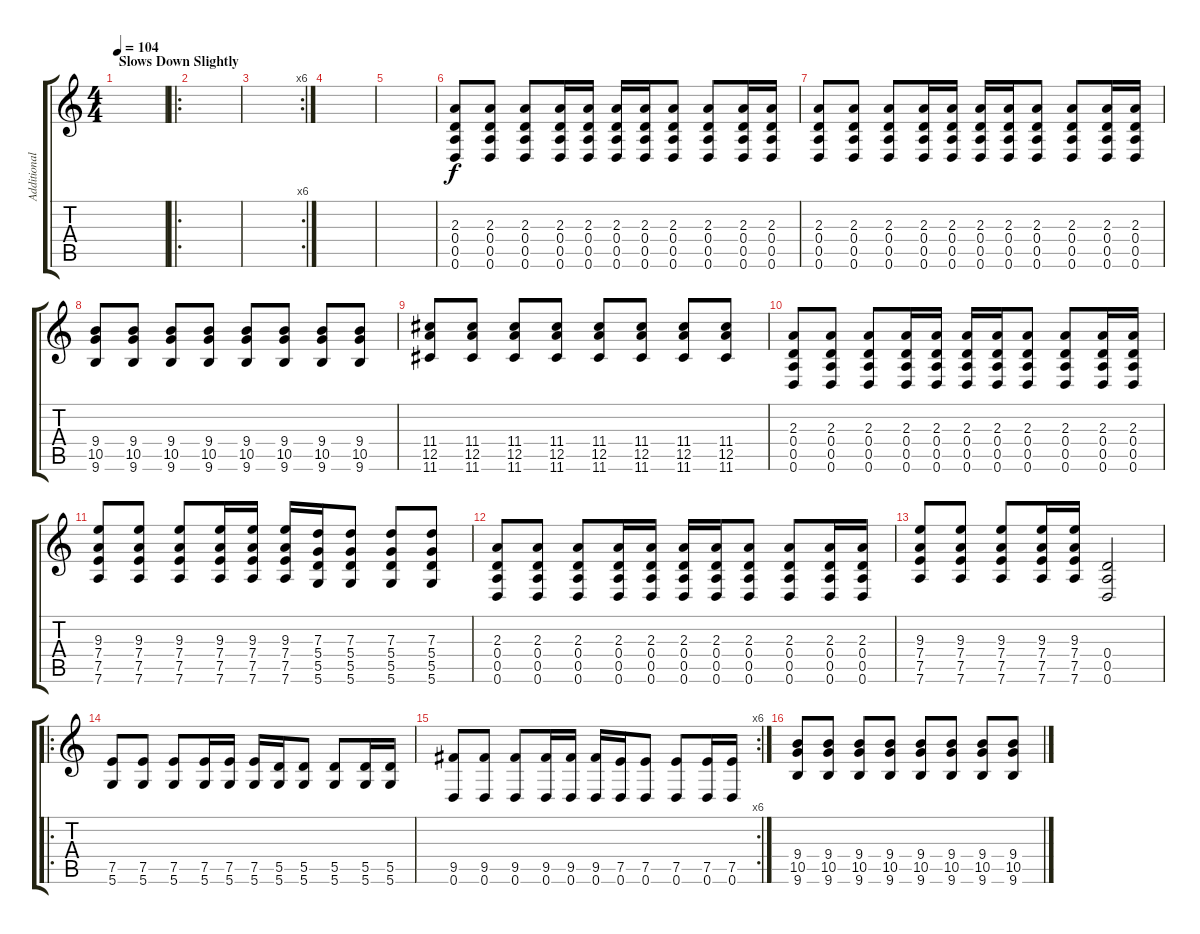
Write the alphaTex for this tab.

\track ("Additional Guitar/Solo" "Additional") {instrument overdrivenguitar}
\staff {score tabs}
\tuning (E4 B3 G3 D3 A2 D2) {hide}
\ts (4 4)
\section ("" "Slows Down Slightly")
\tempo 104
\clef g2
\ks c
|
\ro
|
\rc 6
|
|
|
(2.3 0.4 0.5 0.6).8 (2.3 0.4 0.5 0.6).8 (2.3 0.4 0.5 0.6).8 (2.3 0.4 0.5 0.6).16 (2.3 0.4 0.5 0.6).16 (2.3 0.4 0.5 0.6).16 (2.3 0.4 0.5 0.6).16 (2.3 0.4 0.5 0.6).8 (2.3 0.4 0.5 0.6).8 (2.3 0.4 0.5 0.6).16 (2.3 0.4 0.5 0.6).16 |
(2.3 0.4 0.5 0.6).8 (2.3 0.4 0.5 0.6).8 (2.3 0.4 0.5 0.6).8 (2.3 0.4 0.5 0.6).16 (2.3 0.4 0.5 0.6).16 (2.3 0.4 0.5 0.6).16 (2.3 0.4 0.5 0.6).16 (2.3 0.4 0.5 0.6).8 (2.3 0.4 0.5 0.6).8 (2.3 0.4 0.5 0.6).16 (2.3 0.4 0.5 0.6).16 |
(9.4 10.5 9.6).8 (9.4 10.5 9.6).8 (9.4 10.5 9.6).8 (9.4 10.5 9.6).8 (9.4 10.5 9.6).8 (9.4 10.5 9.6).8 (9.4 10.5 9.6).8 (9.4 10.5 9.6).8 |
(11.4 12.5 11.6).8 (11.4 12.5 11.6).8 (11.4 12.5 11.6).8 (11.4 12.5 11.6).8 (11.4 12.5 11.6).8 (11.4 12.5 11.6).8 (11.4 12.5 11.6).8 (11.4 12.5 11.6).8 |
(2.3 0.4 0.5 0.6).8 (2.3 0.4 0.5 0.6).8 (2.3 0.4 0.5 0.6).8 (2.3 0.4 0.5 0.6).16 (2.3 0.4 0.5 0.6).16 (2.3 0.4 0.5 0.6).16 (2.3 0.4 0.5 0.6).16 (2.3 0.4 0.5 0.6).8 (2.3 0.4 0.5 0.6).8 (2.3 0.4 0.5 0.6).16 (2.3 0.4 0.5 0.6).16 |
(9.3 7.4 7.5 7.6).8 (9.3 7.4 7.5 7.6).8 (9.3 7.4 7.5 7.6).8 (9.3 7.4 7.5 7.6).16 (9.3 7.4 7.5 7.6).16 (9.3 7.4 7.5 7.6).16 (7.3 5.4 5.5 5.6).16 (7.3 5.4 5.5 5.6).8 (7.3 5.4 5.5 5.6).8 (7.3 5.4 5.5 5.6).8 |
(2.3 0.4 0.5 0.6).8 (2.3 0.4 0.5 0.6).8 (2.3 0.4 0.5 0.6).8 (2.3 0.4 0.5 0.6).16 (2.3 0.4 0.5 0.6).16 (2.3 0.4 0.5 0.6).16 (2.3 0.4 0.5 0.6).16 (2.3 0.4 0.5 0.6).8 (2.3 0.4 0.5 0.6).8 (2.3 0.4 0.5 0.6).16 (2.3 0.4 0.5 0.6).16 |
(9.3 7.4 7.5 7.6).8 (9.3 7.4 7.5 7.6).8 (9.3 7.4 7.5 7.6).8 (9.3 7.4 7.5 7.6).16 (9.3 7.4 7.5 7.6).16 (0.4 0.5 0.6).2 |
\ro
(7.5 5.6).8 (7.5 5.6).8 (7.5 5.6).8 (7.5 5.6).16 (7.5 5.6).16 (7.5 5.6).16 (5.5 5.6).16 (5.5 5.6).8 (5.5 5.6).8 (5.5 5.6).16 (5.5 5.6).16 |
\rc 6
(9.5 0.6).8 (9.5 0.6).8 (9.5 0.6).8 (9.5 0.6).16 (9.5 0.6).16 (9.5 0.6).16 (7.5 0.6).16 (7.5 0.6).8 (7.5 0.6).8 (7.5 0.6).16 (7.5 0.6).16 |
(9.4 10.5 9.6).8 (9.4 10.5 9.6).8 (9.4 10.5 9.6).8 (9.4 10.5 9.6).8 (9.4 10.5 9.6).8 (9.4 10.5 9.6).8 (9.4 10.5 9.6).8 (9.4 10.5 9.6).8
